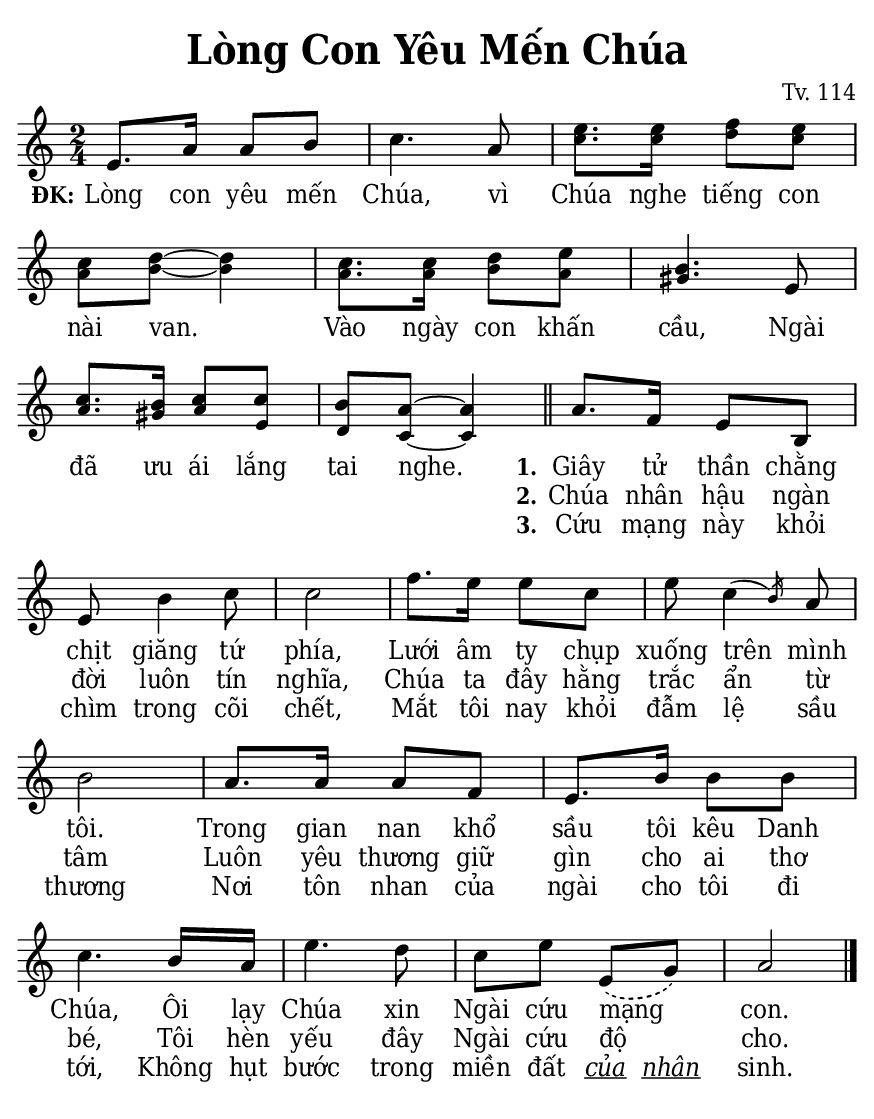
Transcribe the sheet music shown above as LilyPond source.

% Cài đặt chung\
\version "2.22.1"
\include "english.ly"

\header {
  title = \markup { \fontsize #1 "Lòng Con Yêu Mến Chúa" }
  composer = "Tv. 114"
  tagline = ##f
}

% Nhạc phiên khúc
nhacPhienKhucSop = \relative c' {
  e8. a16 a8 b |
  c4. a8 |
  e'8. e16 f8 e |
  c d ~ d4 |
  c8. c16 d8 e |
  b4. e,8 |
  c'8. b16 c8 c |
  b a ~ a4 \bar "||"
  
  a8. f16 e8 b |
  e b'4 c8 |
  c2 |
  f8. e16 e8 c |
  e
  \afterGrace c4 ({
    \override Flag.stroke-style = #"grace"
    b16)}
  \revert Flag.stroke-style
  a8 |
  b2 |
  a8. a16 a8 f |
  e8. b'16 b8 b |
  c4. b16 a |
  e'4. d8 |
  c e
  \once \phrasingSlurDashed
  e, \(g\) |
  a2 \bar "|."
}

nhacPhienKhucAlto = \relative c' {
  e8. a16 a8 b |
  c4. a8 |
  c8. c16 d8 c |
  a b ~ b4 |
  a8. a16 b8 a |
  gs4. e8 |
  a8. gs16 a8 e |
  d c ~ c4
}

% Lời phiên khúc
loiPhienKhucSop = \lyrics {
  \set stanza = "ĐK:"
  Lòng con yêu mến Chúa,
  vì Chúa nghe tiếng con nài van.
  Vào ngày con khấn cầu,
  Ngài đã ưu ái lắng tai nghe.
  <<
    {
      \set stanza = "1."
      Giây tử thần chằng chịt giăng tứ phía,
      Lưới âm ty chụp xuống trên mình tôi.
      Trong gian nan khổ sầu
      tôi kêu Danh Chúa,
      Ôi lạy Chúa xin Ngài cứu mạng _ con.
    }
    \new Lyrics {
	    \set associatedVoice = "beSop"
	    \set stanza = "2."
	    Chúa nhân hậu ngàn đời luôn tín nghĩa,
	    Chúa ta đây hằng trắc ẩn từ tâm
	    Luôn yêu thương giữ gìn cho ai thơ bé,
	    Tôi hèn yếu đây Ngài cứu độ _ cho.
    }
    \new Lyrics {
	    \set associatedVoice = "beSop"
	    \set stanza = "3."
	    Cứu mạng này khỏi chìm trong cõi chết,
	    Mắt tôi nay khỏi đẫm lệ sầu thương
	    Nơi tôn nhan của ngài cho tôi đi tới,
	    Không hụt bước trong miền đất
	    \markup { \italic \underline "của" }
	    \markup { \italic \underline "nhân" }
	    sinh.
    }
  >>
}

% Dàn trang
\paper {
  #(set-paper-size "a5")
  top-margin = 3\mm
  bottom-margin = 3\mm
  left-margin = 3\mm
  right-margin = 3\mm
  indent = #0
  #(define fonts
	 (make-pango-font-tree "Deja Vu Serif Condensed"
	 		       "Deja Vu Serif Condensed"
			       "Deja Vu Serif Condensed"
			       (/ 20 20)))
  print-page-number = ##f
  system-system-spacing = #'((basic-distance . 0.1) (padding . 2.5))
}

TongNhip = {
  \key c \major \time 2/4
  \set Timing.beamExceptions = #'()
  \set Timing.baseMoment = #(ly:make-moment 1/4)
}

% Đổi kích thước nốt cho bè phụ
notBePhu =
#(define-music-function (font-size music) (number? ly:music?)
   (for-some-music
     (lambda (m)
       (if (music-is-of-type? m 'rhythmic-event)
           (begin
             (set! (ly:music-property m 'tweaks)
                   (cons `(font-size . ,font-size)
                         (ly:music-property m 'tweaks)))
             #t)
           #f))
     music)
   music)

\score {
  \new ChoirStaff <<
    \new Staff \with {
        \consists "Merge_rests_engraver"
        printPartCombineTexts = ##f
      }
      <<
      \new Voice \TongNhip \partCombine 
        \nhacPhienKhucSop
        \notBePhu -1 { \nhacPhienKhucAlto }
      \new NullVoice = beSop \nhacPhienKhucSop
      \new Lyrics \lyricsto beSop \loiPhienKhucSop
      >>
  >>
  \layout {
    \override Lyrics.LyricSpace.minimum-distance = #1.5
    \override Score.BarNumber.break-visibility = ##(#f #f #f)
    \override Score.SpacingSpanner.uniform-stretching = ##t
  } 
}
